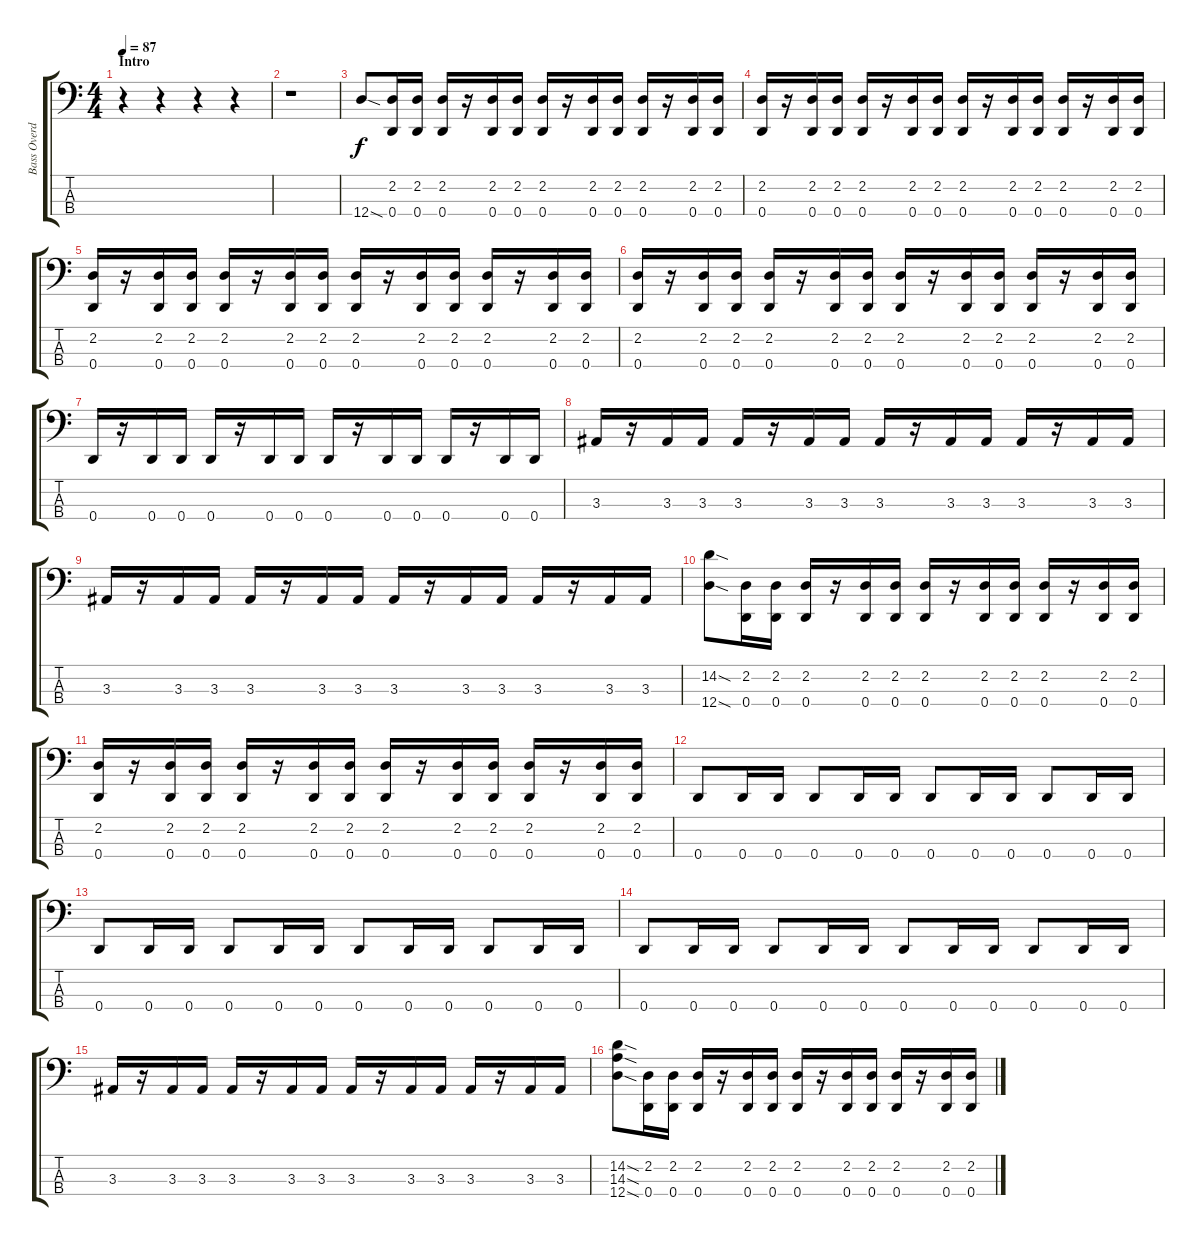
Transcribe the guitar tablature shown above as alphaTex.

\track ("Bass Overdub" "Bass Overd") {instrument distortionguitar}
\staff {score tabs}
\tuning (F2 C2 G1 D1) {hide}
\ts (4 4)
\section ("" "Intro")
\tempo 87
\clef f4
\ks c
r.4{dy f instrument distortionguitar} r.4 r.4 r.4 |
r.1 |
12.4{sod}.8 (2.2 0.4).16 (2.2 0.4).16 (2.2 0.4).16 r.16 (2.2 0.4).16 (2.2 0.4).16 (2.2 0.4).16 r.16 (2.2 0.4).16 (2.2 0.4).16 (2.2 0.4).16 r.16 (2.2 0.4).16 (2.2 0.4).16 |
(2.2 0.4).16 r.16 (2.2 0.4).16 (2.2 0.4).16 (2.2 0.4).16 r.16 (2.2 0.4).16 (2.2 0.4).16 (2.2 0.4).16 r.16 (2.2 0.4).16 (2.2 0.4).16 (2.2 0.4).16 r.16 (2.2 0.4).16 (2.2 0.4).16 |
(2.2 0.4).16 r.16 (2.2 0.4).16 (2.2 0.4).16 (2.2 0.4).16 r.16 (2.2 0.4).16 (2.2 0.4).16 (2.2 0.4).16 r.16 (2.2 0.4).16 (2.2 0.4).16 (2.2 0.4).16 r.16 (2.2 0.4).16 (2.2 0.4).16 |
(2.2 0.4).16 r.16 (2.2 0.4).16 (2.2 0.4).16 (2.2 0.4).16 r.16 (2.2 0.4).16 (2.2 0.4).16 (2.2 0.4).16 r.16 (2.2 0.4).16 (2.2 0.4).16 (2.2 0.4).16 r.16 (2.2 0.4).16 (2.2 0.4).16 |
0.4.16 r.16 0.4.16 0.4.16 0.4.16 r.16 0.4.16 0.4.16 0.4.16 r.16 0.4.16 0.4.16 0.4.16 r.16 0.4.16 0.4.16 |
3.3.16 r.16 3.3.16 3.3.16 3.3.16 r.16 3.3.16 3.3.16 3.3.16 r.16 3.3.16 3.3.16 3.3.16 r.16 3.3.16 3.3.16 |
3.3.16 r.16 3.3.16 3.3.16 3.3.16 r.16 3.3.16 3.3.16 3.3.16 r.16 3.3.16 3.3.16 3.3.16 r.16 3.3.16 3.3.16 |
(14.2{sod} 12.4{sod}).8 (2.2 0.4).16 (2.2 0.4).16 (2.2 0.4).16 r.16 (2.2 0.4).16 (2.2 0.4).16 (2.2 0.4).16 r.16 (2.2 0.4).16 (2.2 0.4).16 (2.2 0.4).16 r.16 (2.2 0.4).16 (2.2 0.4).16 |
(2.2 0.4).16 r.16 (2.2 0.4).16 (2.2 0.4).16 (2.2 0.4).16 r.16 (2.2 0.4).16 (2.2 0.4).16 (2.2 0.4).16 r.16 (2.2 0.4).16 (2.2 0.4).16 (2.2 0.4).16 r.16 (2.2 0.4).16 (2.2 0.4).16 |
0.4.8 0.4.16 0.4.16 0.4.8 0.4.16 0.4.16 0.4.8 0.4.16 0.4.16 0.4.8 0.4.16 0.4.16 |
0.4.8 0.4.16 0.4.16 0.4.8 0.4.16 0.4.16 0.4.8 0.4.16 0.4.16 0.4.8 0.4.16 0.4.16 |
0.4.8 0.4.16 0.4.16 0.4.8 0.4.16 0.4.16 0.4.8 0.4.16 0.4.16 0.4.8 0.4.16 0.4.16 |
3.3.16 r.16 3.3.16 3.3.16 3.3.16 r.16 3.3.16 3.3.16 3.3.16 r.16 3.3.16 3.3.16 3.3.16 r.16 3.3.16 3.3.16 |
(14.2{sod} 14.3{sod} 12.4{sod}).8 (2.2 0.4).16 (2.2 0.4).16 (2.2 0.4).16 r.16 (2.2 0.4).16 (2.2 0.4).16 (2.2 0.4).16 r.16 (2.2 0.4).16 (2.2 0.4).16 (2.2 0.4).16 r.16 (2.2 0.4).16 (2.2 0.4).16
